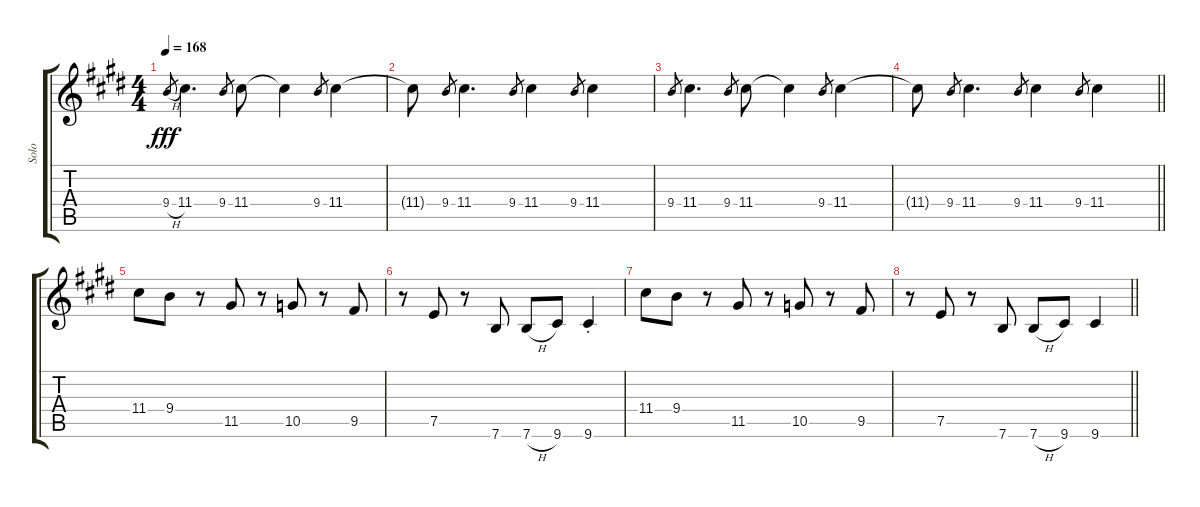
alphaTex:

\track ("Solo" "Solo") {instrument overdrivenguitar}
\staff {score tabs}
\tuning (E4 B3 G3 D3 A2 E2) {hide}
\ts (4 4)
\tempo 168
\clef g2
\ks e
9.4{h}.8{gr dy fff} 11.4.4{d} 9.4.8{gr} 11.4.8 11.4{t}.4 9.4.8{gr} 11.4.4 |
11.4{t}.8 9.4.8{gr} 11.4.4{d} 9.4.8{gr} 11.4.4 9.4.8{gr} 11.4.4 |
9.4.8{gr} 11.4.4{d} 9.4.8{gr} 11.4.8 11.4{t}.4 9.4.8{gr} 11.4.4 |
\barLineRight lightlight
11.4{t}.8 9.4.8{gr} 11.4.4{d} 9.4.8{gr} 11.4.4 9.4.8{gr} 11.4.4 |
11.4.8{volume 0} 9.4.8 r.8 11.5.8 r.8 10.5.8 r.8 9.5.8 |
r.8 7.5.8 r.8 7.6.8 7.6{h}.8 9.6.8 9.6{st}.4 |
11.4.8 9.4.8 r.8 11.5.8 r.8 10.5.8 r.8 9.5.8 |
\barLineRight lightlight
r.8 7.5.8 r.8 7.6.8 7.6{h}.8 9.6.8 9.6.4
